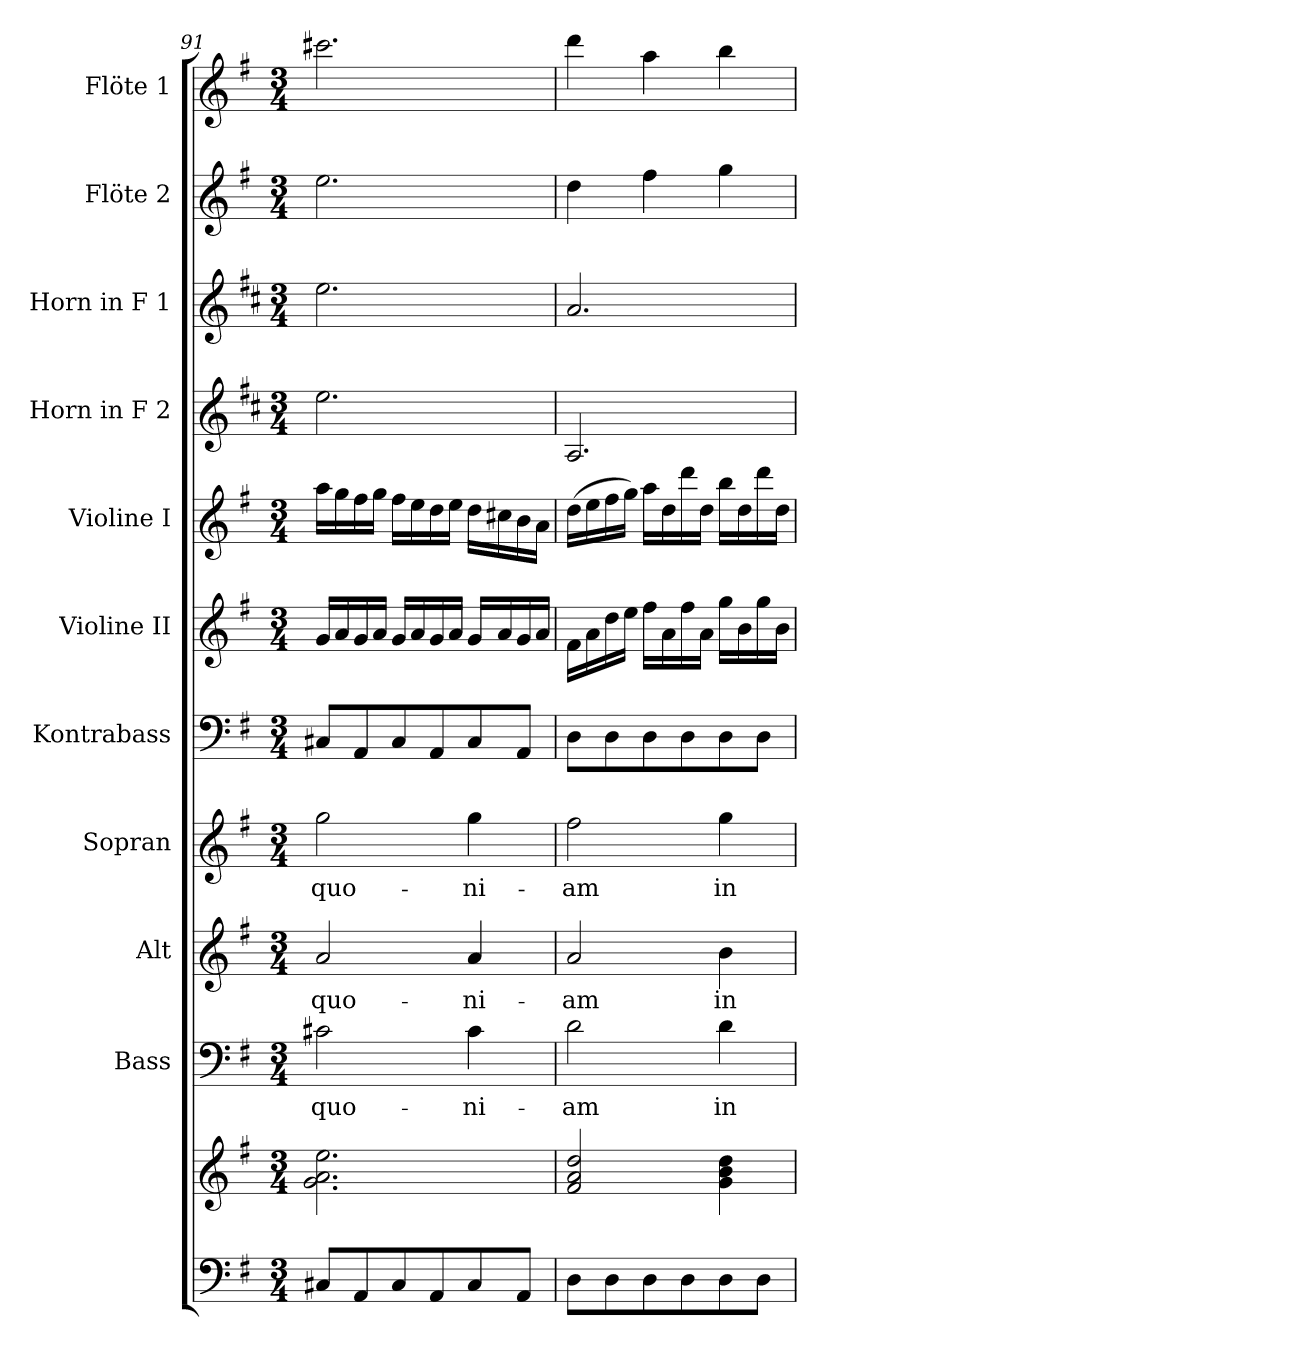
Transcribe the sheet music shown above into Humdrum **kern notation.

**kern	**kern	**kern	**text	**kern	**text	**kern	**text	**kern	**kern	**kern	**kern	**kern	**kern	**kern
*part11	*part11	*part10	*part10	*part9	*part9	*part8	*part8	*part7	*part6	*part5	*part4	*part3	*part2	*part1
*staff12	*staff11	*staff10	*staff10	*staff9	*staff9	*staff8	*staff8	*staff7	*staff6	*staff5	*staff4	*staff3	*staff2	*staff1
*	*	*I"Bass	*	*I"Alt	*	*I"Sopran	*	*I"Kontrabass	*I"Violine II	*I"Violine I	*I"Horn in F 2	*I"Horn in F 1	*I"Flöte 2	*I"Flöte 1
*	*	*I'B.	*	*I'A.	*	*I'S.	*	*I'Kb.	*I'Vl. II	*I'Vl. I	*	*	*I'Fl. 2	*I'Fl. 1
*clefF4	*clefG2	*clefF4	*	*clefG2	*	*clefG2	*	*clefF4	*clefG2	*clefG2	*clefG2	*clefG2	*clefG2	*clefG2
*	*	*	*	*	*	*	*	*ITrd7c12	*	*	*ITrd4c7	*ITrd4c7	*	*
*k[f#]	*k[f#]	*k[f#]	*	*k[f#]	*	*k[f#]	*	*k[f#]	*k[f#]	*k[f#]	*k[f#]	*k[f#]	*k[f#]	*k[f#]
*G:	*G:	*G:	*	*G:	*	*G:	*	*G:	*G:	*G:	*G:	*G:	*G:	*G:
*M3/4	*M3/4	*M3/4	*	*M3/4	*	*M3/4	*	*M3/4	*M3/4	*M3/4	*M3/4	*M3/4	*M3/4	*M3/4
=91	=91	=91	=91	=91	=91	=91	=91	=91	=91	=91	=91	=91	=91	=91
!	!	!	!LO:LY:b	!	!LO:LY:b	!	!LO:LY:b	!	!	!	!	!	!	!
8C#X/L	2.g\ 2.a\ 2.ee\	2c#X\	quo-	2a/	quo-	2gg\	quo-	8CC#X/L	16g/LL	16aa\LL	2.a\	2.a\	2.ee\	2.ccc#X\
.	.	.	.	.	.	.	.	.	16a/	16gg\	.	.	.	.
8AA/	.	.	.	.	.	.	.	8AAA/	16g/	16ff#\	.	.	.	.
.	.	.	.	.	.	.	.	.	16a/JJ	16gg\JJ	.	.	.	.
8C#/	.	.	.	.	.	.	.	8CC#/	16g/LL	16ff#\LL	.	.	.	.
.	.	.	.	.	.	.	.	.	16a/	16ee\	.	.	.	.
8AA/	.	.	.	.	.	.	.	8AAA/	16g/	16dd\	.	.	.	.
.	.	.	.	.	.	.	.	.	16a/JJ	16ee\JJ	.	.	.	.
!	!	!	!LO:LY:b	!	!LO:LY:b	!	!LO:LY:b	!	!	!	!	!	!	!
8C#/	.	4c#\	-ni-	4a/	-ni-	4gg\	-ni-	8CC#/	16g/LL	16dd\LL	.	.	.	.
.	.	.	.	.	.	.	.	.	16a/	16cc#X\	.	.	.	.
8AA/J	.	.	.	.	.	.	.	8AAA/J	16g/	16b\	.	.	.	.
.	.	.	.	.	.	.	.	.	16a/JJ	16a\JJ	.	.	.	.
=92	=92	=92	=92	=92	=92	=92	=92	=92	=92	=92	=92	=92	=92	=92
!	!	!	!LO:LY:b	!	!LO:LY:b	!	!LO:LY:b	!	!	!	!	!	!	!
8D\L	2f#/ 2a/ 2dd/	2d\	-am	2a/	-am	2ff#\	-am	8DD\L	16f#\LL	(>16dd\LL	2.D/	2.d/	4dd\	4ddd\
.	.	.	.	.	.	.	.	.	16a\	16ee\	.	.	.	.
8D\	.	.	.	.	.	.	.	8DD\	16dd\	16ff#\	.	.	.	.
.	.	.	.	.	.	.	.	.	16ee\JJ	16gg\JJ)	.	.	.	.
8D\	.	.	.	.	.	.	.	8DD\	16ff#\LL	16aa\LL	.	.	4ff#\	4aa\
.	.	.	.	.	.	.	.	.	16a\	16dd\	.	.	.	.
8D\	.	.	.	.	.	.	.	8DD\	16ff#\	16ddd\	.	.	.	.
.	.	.	.	.	.	.	.	.	16a\JJ	16dd\JJ	.	.	.	.
!	!	!	!LO:LY:b	!	!LO:LY:b	!	!LO:LY:b	!	!	!	!	!	!	!
8D\	4g\ 4b\ 4dd\	4d\	in	4b\	in	4gg\	in	8DD\	16gg\LL	16bb\LL	.	.	4gg\	4bb\
.	.	.	.	.	.	.	.	.	16b\	16dd\	.	.	.	.
8D\J	.	.	.	.	.	.	.	8DD\J	16gg\	16ddd\	.	.	.	.
.	.	.	.	.	.	.	.	.	16b\JJ	16dd\JJ	.	.	.	.
=	=	=	=	=	=	=	=	=	=	=	=	=	=	=
*-	*-	*-	*-	*-	*-	*-	*-	*-	*-	*-	*-	*-	*-	*-
